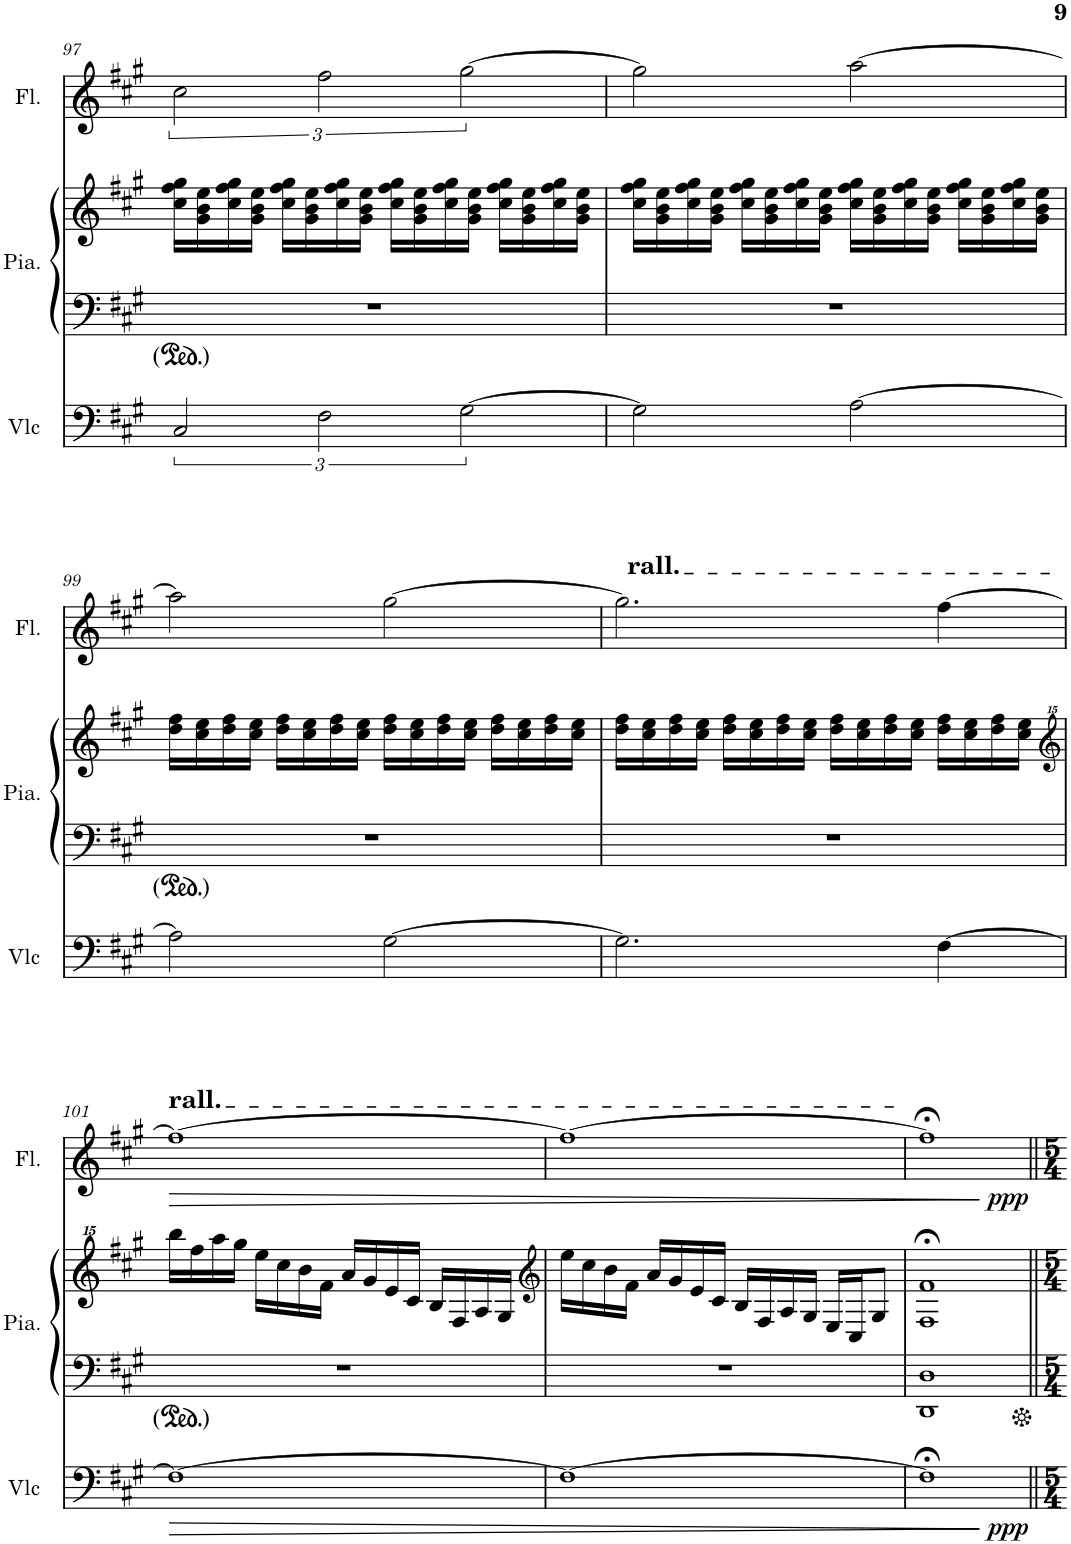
**kern	**dynam	**kern	**kern	**kern	**dynam
*part3	*part3	*part2	*part2	*part1	*part1
*staff4	*staff4	*staff3	*staff2	*staff1	*staff1
*I"Violoncelle	*	*I"Piano	*	*I"Flûte	*
*I'Vlc	*	*I'Pia.	*	*I'Fl.	*
!!LO:PB:g=z
*clefF4	*	*clefF4	*clefG2	*clefG2	*
*k[f#c#g#]	*	*k[f#c#g#]	*k[f#c#g#]	*k[f#c#g#]	*
*M4/4	*	*M4/4	*M4/4	*M4/4	*
=97	=97	=97	=97	=97	=97
3C#/	.	1r	16cc#\ 16ff#\ 16gg#\LL	3cc#\	.
.	.	.	16g#\ 16b\ 16ee\	.	.
.	.	.	16cc#\ 16ff#\ 16gg#\	.	.
.	.	.	16g#\ 16b\ 16ee\JJ	.	.
.	.	.	16cc#\ 16ff#\ 16gg#\LL	.	.
.	.	.	16g#\ 16b\ 16ee\	.	.
3F#\	.	.	.	3ff#\	.
.	.	.	16cc#\ 16ff#\ 16gg#\	.	.
.	.	.	16g#\ 16b\ 16ee\JJ	.	.
.	.	.	16cc#\ 16ff#\ 16gg#\LL	.	.
.	.	.	16g#\ 16b\ 16ee\	.	.
.	.	.	16cc#\ 16ff#\ 16gg#\	.	.
[3G#\	.	.	.	[3gg#\	.
.	.	.	16g#\ 16b\ 16ee\JJ	.	.
.	.	.	16cc#\ 16ff#\ 16gg#\LL	.	.
.	.	.	16g#\ 16b\ 16ee\	.	.
.	.	.	16cc#\ 16ff#\ 16gg#\	.	.
.	.	.	16g#\ 16b\ 16ee\JJ	.	.
=98	=98	=98	=98	=98	=98
2G#\]	.	1r	16cc#\ 16ff#\ 16gg#\LL	2gg#\]	.
.	.	.	16g#\ 16b\ 16ee\	.	.
.	.	.	16cc#\ 16ff#\ 16gg#\	.	.
.	.	.	16g#\ 16b\ 16ee\JJ	.	.
.	.	.	16cc#\ 16ff#\ 16gg#\LL	.	.
.	.	.	16g#\ 16b\ 16ee\	.	.
.	.	.	16cc#\ 16ff#\ 16gg#\	.	.
.	.	.	16g#\ 16b\ 16ee\JJ	.	.
[2A\	.	.	16cc#\ 16ff#\ 16gg#\LL	[2aa\	.
.	.	.	16g#\ 16b\ 16ee\	.	.
.	.	.	16cc#\ 16ff#\ 16gg#\	.	.
.	.	.	16g#\ 16b\ 16ee\JJ	.	.
.	.	.	16cc#\ 16ff#\ 16gg#\LL	.	.
.	.	.	16g#\ 16b\ 16ee\	.	.
.	.	.	16cc#\ 16ff#\ 16gg#\	.	.
.	.	.	16g#\ 16b\ 16ee\JJ	.	.
!!LO:LB:g=z
=99	=99	=99	=99	=99	=99
2A\]	.	1r	16dd\ 16ff#\LL	2aa\]	.
.	.	.	16cc#\ 16ee\	.	.
.	.	.	16dd\ 16ff#\	.	.
.	.	.	16cc#\ 16ee\JJ	.	.
.	.	.	16dd\ 16ff#\LL	.	.
.	.	.	16cc#\ 16ee\	.	.
.	.	.	16dd\ 16ff#\	.	.
.	.	.	16cc#\ 16ee\JJ	.	.
[2G#\	.	.	16dd\ 16ff#\LL	[2gg#\	.
.	.	.	16cc#\ 16ee\	.	.
.	.	.	16dd\ 16ff#\	.	.
.	.	.	16cc#\ 16ee\JJ	.	.
.	.	.	16dd\ 16ff#\LL	.	.
.	.	.	16cc#\ 16ee\	.	.
.	.	.	16dd\ 16ff#\	.	.
.	.	.	16cc#\ 16ee\JJ	.	.
=100	=100	=100	=100	=100	=100
!	!	!	!	!LO:TX:a:t=rall.	!
2.G#\]	.	1r	16dd\ 16ff#\LL	2.gg#\]	.
.	.	.	16cc#\ 16ee\	.	.
.	.	.	16dd\ 16ff#\	.	.
.	.	.	16cc#\ 16ee\JJ	.	.
.	.	.	16dd\ 16ff#\LL	.	.
.	.	.	16cc#\ 16ee\	.	.
.	.	.	16dd\ 16ff#\	.	.
.	.	.	16cc#\ 16ee\JJ	.	.
.	.	.	16dd\ 16ff#\LL	.	.
.	.	.	16cc#\ 16ee\	.	.
.	.	.	16dd\ 16ff#\	.	.
.	.	.	16cc#\ 16ee\JJ	.	.
[4F#\	.	.	16dd\ 16ff#\LL	[4ff#\	.
.	.	.	16cc#\ 16ee\	.	.
.	.	.	16dd\ 16ff#\	.	.
.	.	.	16cc#\ 16ee\JJ	.	.
!!LO:LB:g=z
=101	=101	=101	=101	=101	=101
*	*	*	*clefG^^2	*	*
!	!	!	!	!LO:TX:a:t=rall.	!
!	!LO:HP:b	!	!	!	!
1F#_	>	1r	16bbbb\LL	1ff#_	.
.	.	.	16ffff#\	.	.
.	.	.	16aaaa\	.	.
.	.	.	16gggg#\JJ	.	.
.	.	.	16eeee\LL	.	.
.	.	.	16cccc#\	.	.
.	.	.	16bbb\	.	.
.	.	.	16fff#\JJ	.	.
.	.	.	16aaa/LL	.	.
.	.	.	16ggg#/	.	.
.	.	.	16eee/	.	.
.	.	.	16ccc#/JJ	.	.
.	.	.	16bb/LL	.	.
.	.	.	16ff#/	.	.
.	.	.	16aa/	.	.
.	.	.	16gg#/JJ	.	.
=102	=102	=102	=102	=102	=102
*	*	*	*clefG2	*	*
!	!	!	!	!	!LO:HP:b
1F#_	.	1r	16ee\LL	1ff#_	>
.	.	.	16cc#\	.	.
.	.	.	16b\	.	.
.	.	.	16f#\JJ	.	.
.	.	.	16a/LL	.	.
.	.	.	16g#/	.	.
.	.	.	16e/	.	.
.	.	.	16c#/JJ	.	.
.	.	.	16B/LL	.	.
.	.	.	16F#/	.	.
.	.	.	16A/	.	.
.	.	.	16G#/JJ	.	.
.	.	.	16E/LL	.	.
.	.	.	16C#/J	.	.
.	.	.	8G#/J	.	.
.	]	.	.	.	]
=103	=103	=103	=103	=103	=103
!	!LO:DY:b	!	!	!	!LO:DY:b
1F#;<]	ppp	1DD 1D	1F#;< 1f#;<	1ff#;<]	ppp
=||	=||	=||	=||	=||	=||
*-	*-	*-	*-	*-	*-
